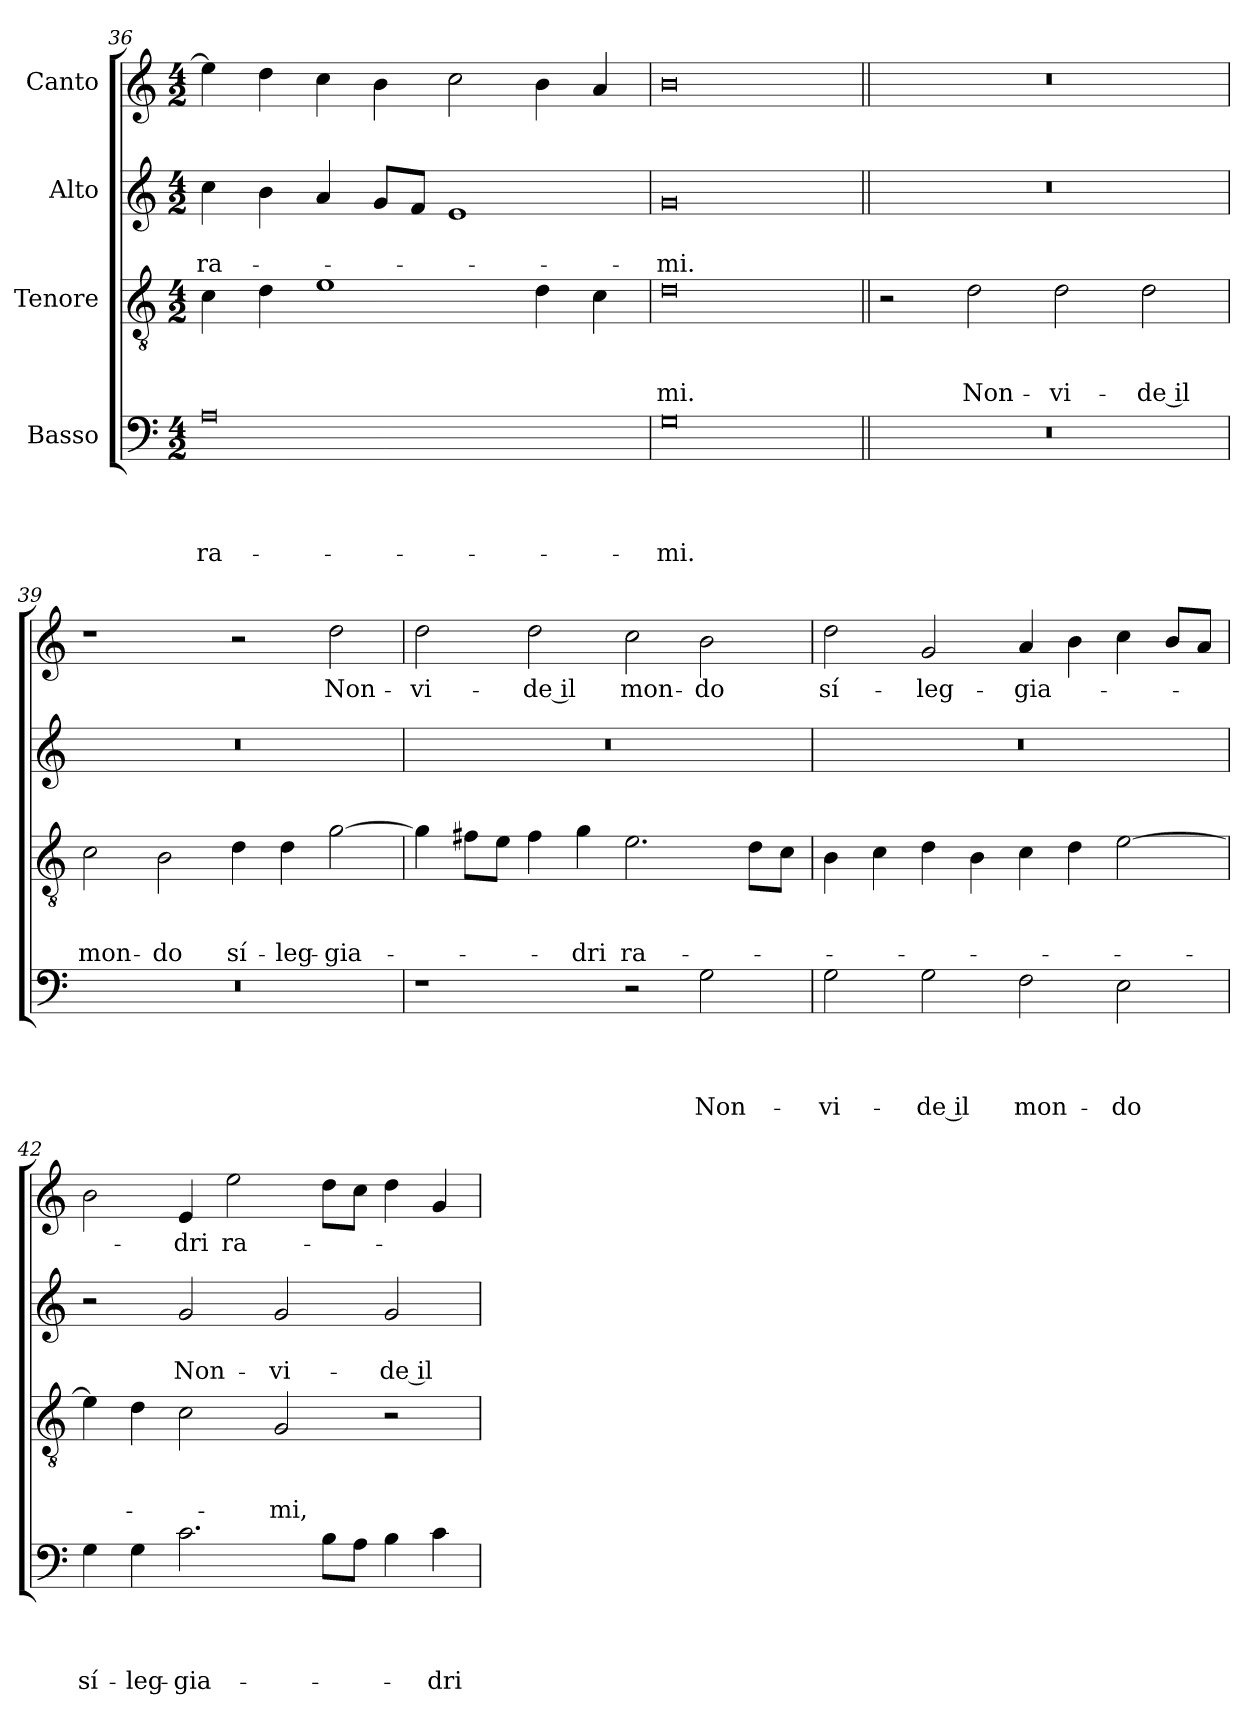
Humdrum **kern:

**kern	**text	**text	**text	**text	**kern	**text	**text	**text	**kern	**text	**text	**kern	**text
*part4	*part4	*part4	*part4	*part4	*part3	*part3	*part3	*part3	*part2	*part2	*part2	*part1	*part1
*staff4	*staff4	*staff4	*staff4	*staff4	*staff3	*staff3	*staff3	*staff3	*staff2	*staff2	*staff2	*staff1	*staff1
*I"Basso	*	*	*	*	*I"Tenore	*	*	*	*I"Alto	*	*	*I"Canto	*
*clefF4	*	*	*	*	*clefGv2	*	*	*	*clefG2	*	*	*clefG2	*
*k[]	*	*	*	*	*k[]	*	*	*	*k[]	*	*	*k[]	*
*M4/2	*	*	*	*	*M4/2	*	*	*	*M4/2	*	*	*M4/2	*
=36	=36	=36	=36	=36	=36	=36	=36	=36	=36	=36	=36	=36	=36
0A\	.	.	.	ra-	4c\	.	.	.	4cc\	.	ra-	4ee\]	.
.	.	.	.	.	4d\	.	.	.	4b\	.	.	4dd\	.
.	.	.	.	.	1e\	.	.	.	4a/	.	.	4cc\	.
.	.	.	.	.	.	.	.	.	8g/L	.	.	4b\	.
.	.	.	.	.	.	.	.	.	8f/J	.	.	.	.
.	.	.	.	.	.	.	.	.	1e/	.	.	2cc\	.
.	.	.	.	.	4d\	.	.	.	.	.	.	4b\	.
.	.	.	.	.	4c\	.	.	.	.	.	.	4a/	.
=37	=37	=37	=37	=37	=37	=37	=37	=37	=37	=37	=37	=37	=37
0G\	.	.	.	-mi.	0d\	.	.	-mi.	0g/	.	-mi.	0b\	.
=38||	=38||	=38||	=38||	=38||	=38||	=38||	=38||	=38||	=38||	=38||	=38||	=38||	=38||
0r	.	.	.	.	2r	.	.	.	0r	.	.	0r	.
.	.	.	.	.	2d\	.	.	Non-	.	.	.	.	.
.	.	.	.	.	2d\	.	.	vi-	.	.	.	.	.
.	.	.	.	.	2d\	.	.	-de il	.	.	.	.	.
=39	=39	=39	=39	=39	=39	=39	=39	=39	=39	=39	=39	=39	=39
0r	.	.	.	.	2c\	.	.	mon-	0r	.	.	1r	.
.	.	.	.	.	2B\	.	.	-do	.	.	.	.	.
.	.	.	.	.	4d\	.	.	sí-	.	.	.	2r	.
.	.	.	.	.	4d\	.	.	leg-	.	.	.	.	.
.	.	.	.	.	[2g\	.	.	-gia-	.	.	.	2dd\	Non-
=40	=40	=40	=40	=40	=40	=40	=40	=40	=40	=40	=40	=40	=40
1r	.	.	.	.	4g\]	.	.	.	0r	.	.	2dd\	vi-
.	.	.	.	.	8f#X\L	.	.	.	.	.	.	.	.
.	.	.	.	.	8e\J	.	.	.	.	.	.	.	.
.	.	.	.	.	4f#\	.	.	.	.	.	.	2dd\	-de il
.	.	.	.	.	4g\	.	.	-dri	.	.	.	.	.
2r	.	.	.	.	2.e\	.	.	ra-	.	.	.	2cc\	mon-
2G\	.	.	.	Non-	.	.	.	.	.	.	.	2b\	-do
.	.	.	.	.	8d\L	.	.	.	.	.	.	.	.
.	.	.	.	.	8c\J	.	.	.	.	.	.	.	.
=41	=41	=41	=41	=41	=41	=41	=41	=41	=41	=41	=41	=41	=41
2G\	.	.	.	vi-	4B\	.	.	.	0r	.	.	2dd\	sí-
.	.	.	.	.	4c\	.	.	.	.	.	.	.	.
2G\	.	.	.	-de il	4d\	.	.	.	.	.	.	2g/	leg-
.	.	.	.	.	4B\	.	.	.	.	.	.	.	.
2F\	.	.	.	mon-	4c\	.	.	.	.	.	.	4a/	-gia-
.	.	.	.	.	4d\	.	.	.	.	.	.	4b\	.
2E\	.	.	.	-do	[2e\	.	.	.	.	.	.	4cc\	.
.	.	.	.	.	.	.	.	.	.	.	.	8b/L	.
.	.	.	.	.	.	.	.	.	.	.	.	8a/J	.
=42	=42	=42	=42	=42	=42	=42	=42	=42	=42	=42	=42	=42	=42
4G\	.	.	.	sí-	4e\]	.	.	.	2r	.	.	2b\	.
4G\	.	.	.	leg-	4d\	.	.	.	.	.	.	.	.
2.c\	.	.	.	-gia-	2c\	.	.	.	2g/	.	Non-	4e/	-dri
.	.	.	.	.	.	.	.	.	.	.	.	2ee\	ra-
.	.	.	.	.	2G/	.	.	-mi,	2g/	.	vi-	.	.
8B\L	.	.	.	.	.	.	.	.	.	.	.	8dd\L	.
8A\J	.	.	.	.	.	.	.	.	.	.	.	8cc\J	.
4B\	.	.	.	.	2r	.	.	.	2g/	.	-de il	4dd\	.
4c\	.	.	.	-dri	.	.	.	.	.	.	.	4g/	.
=	=	=	=	=	=	=	=	=	=	=	=	=	=
*-	*-	*-	*-	*-	*-	*-	*-	*-	*-	*-	*-	*-	*-
